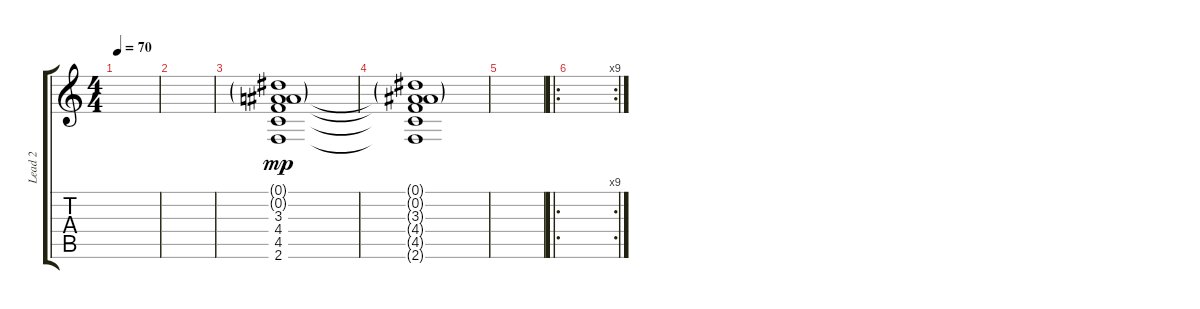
\track ("Lead 2" "Lead 2") {instrument electricguitarjazz}
\staff {score tabs}
\tuning (Eb4 Bb3 Gb3 Db3 Ab2 Eb2) {hide}
\ts (4 4)
\tempo 70
\clef g2
\ks c
|
|
(0.1{g} 0.2{g} 3.3 4.4 4.5 2.6).1{dy mp} |
(0.1{g} 0.2{g} 3.3{t} 4.4{t} 4.5{t} 2.6{t}).1 |
|
\ro
\rc 9
